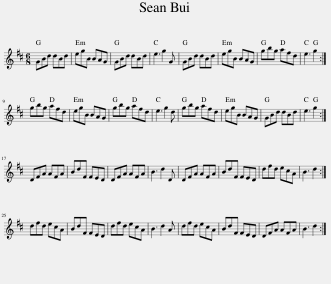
X:1
L:1/8
M:6/8
I:linebreak $
K:D
V:1 treble
V:1
 GBd dBd | egB BAG | GBd dBd | e3 g2 G | GBd dBd | %5
 egB BAG | gbg afd | e3 g2 :|$ gbg afd | egB BAG | %10
 gbg afd | e3 g2 d | gbg afd | egB BAG | GBd dBd | %15
 e3 g2 :|$ DFA AFA | BdF FED | DFA AFA | B3 d2 D | %20
 DFA AFA | BdF FED | dfd ecA | B3 d2 :|$ dfd ecA | %25
 BdF FED | dfd ecA | B3 d2 A | dfd ecA | BdF FED | %30
 DFA AFA | B3 d2 :| %32
